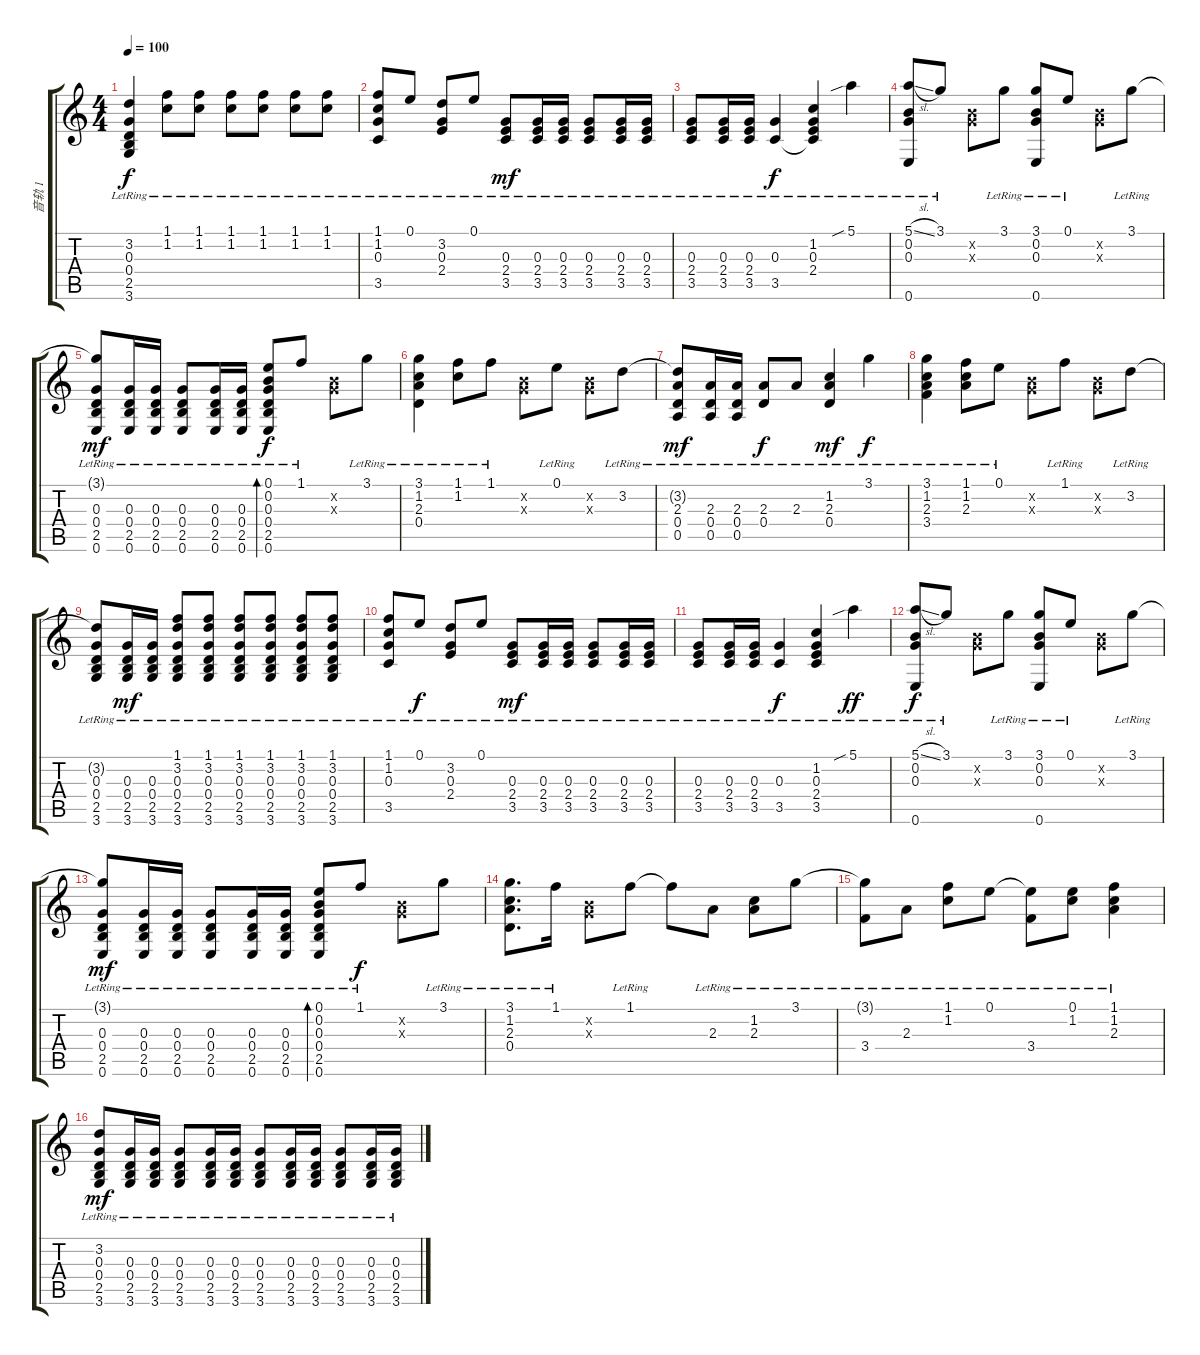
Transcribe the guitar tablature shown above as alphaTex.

\track ("音轨 1" "音轨 1") {instrument acousticguitarsteel}
\staff {score tabs}
\tuning (E4 B3 G3 D3 A2 E2) {hide}
\ts (4 4)
\tempo 100
\clef g2
\ks c
(3.2{lr} 0.3{lr} 0.4{lr} 2.5{lr} 3.6{lr}).4{dy f} (1.1{lr} 1.2{lr}).8 (1.1{lr} 1.2{lr}).8 (1.1{lr} 1.2{lr}).8 (1.1{lr} 1.2{lr}).8 (1.1{lr} 1.2{lr}).8 (1.1{lr} 1.2{lr}).8 |
(1.1{lr} 1.2{lr} 0.3{lr} 3.5{lr}).8 0.1{lr}.8 (3.2{lr} 0.3{lr} 2.4{lr}).8 0.1{lr}.8 (0.3{lr} 2.4{lr} 3.5{lr}).8{dy mf} (0.3{lr} 2.4{lr} 3.5{lr}).16 (0.3{lr} 2.4{lr} 3.5{lr}).16 (0.3{lr} 2.4{lr} 3.5{lr}).8 (0.3{lr} 2.4{lr} 3.5{lr}).16 (0.3{lr} 2.4{lr} 3.5{lr}).16 |
(0.3{lr} 2.4{lr} 3.5{lr}).8 (0.3{lr} 2.4{lr} 3.5{lr}).16 (0.3{lr} 2.4{lr} 3.5{lr}).16 (0.3{lr} 3.5{lr}).4{dy f} (1.2{lr} 0.3{lr} 2.4{lr} 3.5{t}).4 5.1{sib lr}.4 |
(5.1{sl lr} 0.2{lr} 0.3{lr} 0.6{lr}).8 3.1{lr}.8 (0.2{x} 0.3{x}).8 3.1{lr}.8 (3.1{lr} 0.2{lr} 0.3{lr} 0.6{lr}).8 0.1{lr}.8 (0.2{x} 0.3{x}).8 3.1{lr}.8 |
(3.1{t} 0.3{lr} 0.4{lr} 2.5{lr} 0.6{lr}).8{dy mf} (0.3{lr} 0.4{lr} 2.5{lr} 0.6{lr}).16 (0.3{lr} 0.4{lr} 2.5{lr} 0.6{lr}).16 (0.3{lr} 0.4{lr} 2.5{lr} 0.6{lr}).8 (0.3{lr} 0.4{lr} 2.5{lr} 0.6{lr}).16 (0.3{lr} 0.4{lr} 2.5{lr} 0.6{lr}).16 (0.1{lr} 0.2{lr} 0.3{lr} 0.4{lr} 2.5{lr} 0.6{lr}).8{bd 60 dy f} 1.1{lr}.8 (0.2{x} 0.3{x}).8 3.1{lr}.8 |
(3.1{lr} 1.2{lr} 2.3{lr} 0.4{lr}).4 (1.1{lr} 1.2{lr}).8 1.1{lr}.8 (0.2{x} 0.3{x}).8 0.1{lr}.8 (0.2{x} 0.3{x}).8 3.2{lr}.8 |
(3.2{t} 2.3{lr} 0.4{lr} 0.5{lr}).8{dy mf} (2.3{lr} 0.4{lr} 0.5{lr}).16 (2.3{lr} 0.4{lr} 0.5{lr}).16 (2.3{lr} 0.4{lr}).8{dy f} 2.3{lr}.8 (1.2{lr} 2.3{lr} 0.4{lr}).4{dy mf} 3.1{lr}.4{dy f} |
(3.1{lr} 1.2{lr} 2.3{lr} 3.4{lr}).4 (1.1{lr} 1.2{lr} 2.3{lr}).8 0.1{lr}.8 (0.2{x} 0.3{x}).8 1.1{lr}.8 (0.2{x} 0.3{x}).8 3.2{lr}.8 |
(3.2{t} 0.3{lr} 0.4{lr} 2.5{lr} 3.6{lr}).8 (0.3{lr} 0.4{lr} 2.5{lr} 3.6{lr}).16{dy mf} (0.3{lr} 0.4{lr} 2.5{lr} 3.6{lr}).16 (1.1{lr} 3.2{lr} 0.3{lr} 0.4{lr} 2.5{lr} 3.6{lr}).8 (1.1{lr} 3.2{lr} 0.3{lr} 0.4{lr} 2.5{lr} 3.6{lr}).8 (1.1{lr} 3.2{lr} 0.3{lr} 0.4{lr} 2.5{lr} 3.6{lr}).8 (1.1{lr} 3.2{lr} 0.3{lr} 0.4{lr} 2.5{lr} 3.6{lr}).8 (1.1{lr} 3.2{lr} 0.3{lr} 0.4{lr} 2.5{lr} 3.6{lr}).8 (1.1{lr} 3.2{lr} 0.3{lr} 0.4{lr} 2.5{lr} 3.6{lr}).8 |
(1.1{lr} 1.2{lr} 0.3{lr} 3.5{lr}).8 0.1{lr}.8{dy f} (3.2{lr} 0.3{lr} 2.4{lr}).8 0.1{lr}.8 (0.3{lr} 2.4{lr} 3.5{lr}).8{dy mf} (0.3{lr} 2.4{lr} 3.5{lr}).16 (0.3{lr} 2.4{lr} 3.5{lr}).16 (0.3{lr} 2.4{lr} 3.5{lr}).8 (0.3{lr} 2.4{lr} 3.5{lr}).16 (0.3{lr} 2.4{lr} 3.5{lr}).16 |
(0.3{lr} 2.4{lr} 3.5{lr}).8 (0.3{lr} 2.4{lr} 3.5{lr}).16 (0.3{lr} 2.4{lr} 3.5{lr}).16 (0.3{lr} 3.5{lr}).4{dy f} (1.2{lr} 0.3{lr} 2.4{lr} 3.5{lr}).4 5.1{sib lr}.4{dy ff} |
(5.1{sl lr} 0.2{lr} 0.3{lr} 0.6{lr}).8{dy f} 3.1{lr}.8 (0.2{x} 0.3{x}).8 3.1{lr}.8 (3.1{lr} 0.2{lr} 0.3{lr} 0.6{lr}).8 0.1{lr}.8 (0.2{x} 0.3{x}).8 3.1{lr}.8 |
(3.1{t} 0.3{lr} 0.4{lr} 2.5{lr} 0.6{lr}).8{dy mf} (0.3{lr} 0.4{lr} 2.5{lr} 0.6{lr}).16 (0.3{lr} 0.4{lr} 2.5{lr} 0.6{lr}).16 (0.3{lr} 0.4{lr} 2.5{lr} 0.6{lr}).8 (0.3{lr} 0.4{lr} 2.5{lr} 0.6{lr}).16 (0.3{lr} 0.4{lr} 2.5{lr} 0.6{lr}).16 (0.1{lr} 0.2{lr} 0.3{lr} 0.4{lr} 2.5{lr} 0.6{lr}).8{bd 60} 1.1{lr}.8{dy f} (0.2{x} 0.3{x}).8 3.1{lr}.8 |
(3.1{lr} 1.2{lr} 2.3{lr} 0.4{lr}).8{d} 1.1{lr}.16 (0.2{x} 0.3{x}).8 1.1{lr}.8 1.1{t}.8 2.3{lr}.8 (1.2{lr} 2.3{lr}).8 3.1{lr}.8 |
(3.1{t} 3.4{lr}).8 2.3{lr}.8 (1.1{lr} 1.2{lr}).8 0.1{lr}.8 (0.1{t} 3.4{lr}).8 (0.1{lr} 1.2{lr}).8 (1.1{lr} 1.2{lr} 2.3{lr}).4 |
(3.2{lr} 0.3{lr} 0.4{lr} 2.5{lr} 3.6{lr}).8{dy mf} (0.3{lr} 0.4{lr} 2.5{lr} 3.6{lr}).16 (0.3{lr} 0.4{lr} 2.5{lr} 3.6{lr}).16 (0.3{lr} 0.4{lr} 2.5{lr} 3.6{lr}).8 (0.3{lr} 0.4{lr} 2.5{lr} 3.6{lr}).16 (0.3{lr} 0.4{lr} 2.5{lr} 3.6{lr}).16 (0.3{lr} 0.4{lr} 2.5{lr} 3.6{lr}).8 (0.3{lr} 0.4{lr} 2.5{lr} 3.6{lr}).16 (0.3{lr} 0.4{lr} 2.5{lr} 3.6{lr}).16 (0.3{lr} 0.4{lr} 2.5{lr} 3.6{lr}).8 (0.3{lr} 0.4{lr} 2.5{lr} 3.6{lr}).16 (0.3{lr} 0.4{lr} 2.5{lr} 3.6{lr}).16
